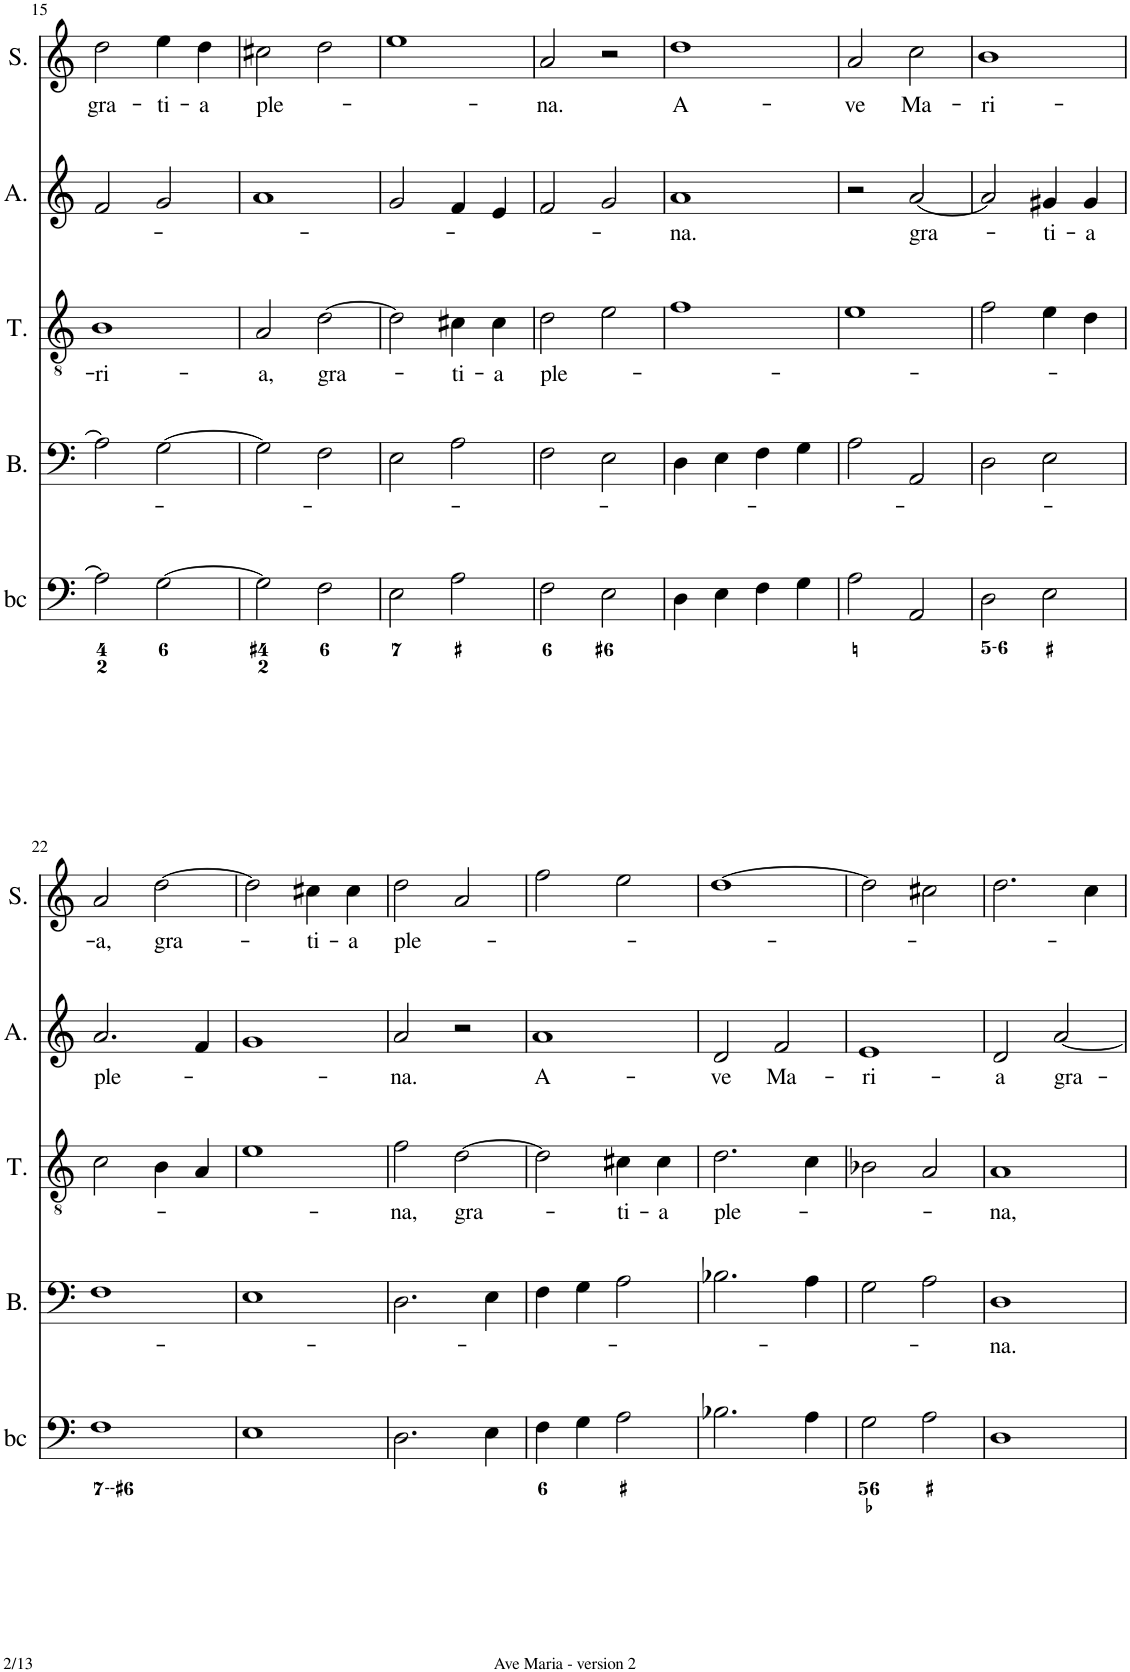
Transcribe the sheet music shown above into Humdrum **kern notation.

**kern	**kern	**text	**kern	**text	**kern	**text	**kern	**text
*part5	*part4	*part4	*part3	*part3	*part2	*part2	*part1	*part1
*staff5	*staff4	*staff4	*staff3	*staff3	*staff2	*staff2	*staff1	*staff1
*I"Continuo	*I"Basse	*	*I"Ténor	*	*I"Alto	*	*I"Soprano	*
*	*I'B.	*	*I'T.	*	*I'A.	*	*I'S.	*
!!LO:PB:g=z
*clefF4	*clefF4	*	*clefGv2	*	*clefG2	*	*clefG2	*
*k[]	*k[]	*	*k[]	*	*k[]	*	*k[]	*
*M2/2	*M2/2	*	*M2/2	*	*M2/2	*	*M2/2	*
*met(c|)	*met(c|)	*	*met(c|)	*	*met(c|)	*	*met(c|)	*
=15	=15	=15	=15	=15	=15	=15	=15	=15
!	!	!	!	!LO:LY:b	!	!	!	!LO:LY:b
2A\]	2A\]	.	1B	-ri-	2f/	.	2dd\	gra-
!	!	!	!	!	!	!	!	!LO:LY:b
[2G\	[2G\	.	.	.	2g/	.	4ee\	-ti-
!	!	!	!	!	!	!	!	!LO:LY:b
.	.	.	.	.	.	.	4dd\	-a
=16	=16	=16	=16	=16	=16	=16	=16	=16
!	!	!	!	!LO:LY:b	!	!	!	!LO:LY:b
2G\]	2G\]	.	2A/	-a,	1a	.	2cc#X\	ple-
!	!	!	!	!LO:LY:b	!	!	!	!
2F\	2F\	.	[2d\	gra-	.	.	2dd\	.
=17	=17	=17	=17	=17	=17	=17	=17	=17
2E\	2E\	.	2d\]	.	2g/	.	1ee	.
!	!	!	!	!LO:LY:b	!	!	!	!
2A\	2A\	.	4c#X\	-ti-	4f/	.	.	.
!	!	!	!	!LO:LY:b	!	!	!	!
.	.	.	4c#\	-a	4e/	.	.	.
=18	=18	=18	=18	=18	=18	=18	=18	=18
!	!	!	!	!LO:LY:b	!	!	!	!LO:LY:b
2F\	2F\	.	2d\	ple-	2f/	.	2a/	-na.
2E\	2E\	.	2e\	.	2g/	.	2r	.
=19	=19	=19	=19	=19	=19	=19	=19	=19
!	!	!	!	!	!	!LO:LY:b	!	!LO:LY:b
4D\	4D\	.	1f	.	1a	-na.	1dd	A-
4E\	4E\	.	.	.	.	.	.	.
4F\	4F\	.	.	.	.	.	.	.
4G\	4G\	.	.	.	.	.	.	.
=20	=20	=20	=20	=20	=20	=20	=20	=20
!	!	!	!	!	!	!	!	!LO:LY:b
2A\	2A\	.	1e	.	2r	.	2a/	-ve
!	!	!	!	!	!	!LO:LY:b	!	!LO:LY:b
2AA/	2AA/	.	.	.	[2a/	gra-	2cc\	Ma-
=21	=21	=21	=21	=21	=21	=21	=21	=21
!	!	!	!	!	!	!	!	!LO:LY:b
2D\	2D\	.	2f\	.	2a/]	.	1b	-ri-
!	!	!	!	!	!	!LO:LY:b	!	!
2E\	2E\	.	4e\	.	4g#X/	-ti-	.	.
!	!	!	!	!	!	!LO:LY:b	!	!
.	.	.	4d\	.	4g#/	-a	.	.
!!LO:LB:g=z
=22	=22	=22	=22	=22	=22	=22	=22	=22
!	!	!	!	!	!	!LO:LY:b	!	!LO:LY:b
1F	1F	.	2c\	.	2.a/	ple-	2a/	-a,
!	!	!	!	!	!	!	!	!LO:LY:b
.	.	.	4B\	.	.	.	[2dd\	gra-
.	.	.	4A/	.	4f/	.	.	.
=23	=23	=23	=23	=23	=23	=23	=23	=23
1E	1E	.	1e	.	1g	.	2dd\]	.
!	!	!	!	!	!	!	!	!LO:LY:b
.	.	.	.	.	.	.	4cc#X\	-ti-
!	!	!	!	!	!	!	!	!LO:LY:b
.	.	.	.	.	.	.	4cc#\	-a
=24	=24	=24	=24	=24	=24	=24	=24	=24
!	!	!	!	!LO:LY:b	!	!LO:LY:b	!	!LO:LY:b
2.D\	2.D\	.	2f\	-na,	2a/	-na.	2dd\	ple-
!	!	!	!	!LO:LY:b	!	!	!	!
.	.	.	[2d\	gra-	2r	.	2a/	.
4E\	4E\	.	.	.	.	.	.	.
=25	=25	=25	=25	=25	=25	=25	=25	=25
!	!	!	!	!	!	!LO:LY:b	!	!
4F\	4F\	.	2d\]	.	1a	A-	2ff\	.
4G\	4G\	.	.	.	.	.	.	.
!	!	!	!	!LO:LY:b	!	!	!	!
2A\	2A\	.	4c#X\	-ti-	.	.	2ee\	.
!	!	!	!	!LO:LY:b	!	!	!	!
.	.	.	4c#\	-a	.	.	.	.
=26	=26	=26	=26	=26	=26	=26	=26	=26
!	!	!	!	!LO:LY:b	!	!LO:LY:b	!	!
2.B-X\	2.B-X\	.	2.d\	ple-	2d/	-ve	[1dd	.
!	!	!	!	!	!	!LO:LY:b	!	!
.	.	.	.	.	2f/	Ma-	.	.
4A\	4A\	.	4c\	.	.	.	.	.
=27	=27	=27	=27	=27	=27	=27	=27	=27
!	!	!	!	!	!	!LO:LY:b	!	!
2G\	2G\	.	2B-X\	.	1e	-ri-	2dd\]	.
2A\	2A\	.	2A/	.	.	.	2cc#X\	.
=28	=28	=28	=28	=28	=28	=28	=28	=28
!	!	!LO:LY:b	!	!LO:LY:b	!	!LO:LY:b	!	!
1D	1D	-na.	1A	-na,	2d/	-a	2.dd\	.
!	!	!	!	!	!	!LO:LY:b	!	!
.	.	.	.	.	[2a/	gra-	.	.
.	.	.	.	.	.	.	4cc\	.
=	=	=	=	=	=	=	=	=
*-	*-	*-	*-	*-	*-	*-	*-	*-
